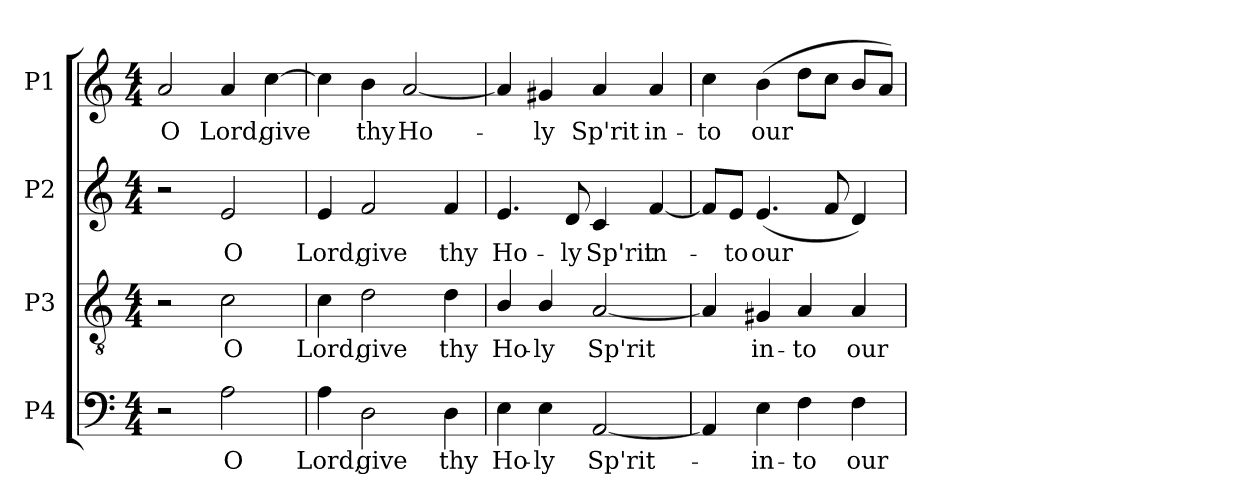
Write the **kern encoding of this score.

**kern	**text	**kern	**text	**kern	**text	**kern	**text
*part4	*part4	*part3	*part3	*part2	*part2	*part1	*part1
*staff4	*staff4	*staff3	*staff3	*staff2	*staff2	*staff1	*staff1
*I"P4	*	*I"P3	*	*I"P2	*	*I"P1	*
!!LO:PB:g=z
*clefF4	*	*clefGv2	*	*clefG2	*	*clefG2	*
*	*	*ITrd7c12	*	*	*	*	*
*k[]	*	*k[]	*	*k[]	*	*k[]	*
*C:	*	*C:	*	*C:	*	*C:	*
*M4/4	*	*M4/4	*	*M4/4	*	*M4/4	*
=1	=1	=1	=1	=1	=1	=1	=1
!	!	!	!	!	!	!	!LO:LY:b:color=#000000
2r	.	2r	.	2r	.	2ai/	O
!	!LO:LY:b:color=#000000	!	!	!	!	!	!
!	!	!	!LO:LY:b:color=#000000	!	!	!	!
!	!	!	!	!	!LO:LY:b:color=#000000	!	!
!	!	!	!	!	!	!	!LO:LY:b:color=#000000
2Ai\	O	2Ci\	O	2ei/	O	4ai/	Lord,
!	!	!	!	!	!	!	!LO:LY:b:color=#000000
.	.	.	.	.	.	[4cci\	give
=2	=2	=2	=2	=2	=2	=2	=2
!	!LO:LY:b:color=#000000	!	!	!	!	!	!
!	!	!	!LO:LY:b:color=#000000	!	!	!	!
!	!	!	!	!	!LO:LY:b:color=#000000	!	!
4Ai\	Lord,	4Ci\	Lord,	4ei/	Lord,	4cci\]	.
!	!LO:LY:b:color=#000000	!	!	!	!	!	!
!	!	!	!LO:LY:b:color=#000000	!	!	!	!
!	!	!	!	!	!LO:LY:b:color=#000000	!	!
!	!	!	!	!	!	!	!LO:LY:b:color=#000000
2Di\	give	2Di\	give	2fi/	give	4bi\	thy
!	!	!	!	!	!	!	!LO:LY:b:color=#000000
.	.	.	.	.	.	[2ai/	Ho-
!	!LO:LY:b:color=#000000	!	!	!	!	!	!
!	!	!	!LO:LY:b:color=#000000	!	!	!	!
!	!	!	!	!	!LO:LY:b:color=#000000	!	!
4Di\	thy	4Di\	thy	4fi/	thy	.	.
=3	=3	=3	=3	=3	=3	=3	=3
!	!LO:LY:b:color=#000000	!	!	!	!	!	!
!	!	!	!LO:LY:b:color=#000000	!	!	!	!
!	!	!	!	!	!LO:LY:b:color=#000000	!	!
4Ei\	Ho-	4BBi/	Ho-	4.ei/	Ho-	4ai/]	.
!	!LO:LY:b:color=#000000	!	!	!	!	!	!
!	!	!	!LO:LY:b:color=#000000	!	!	!	!
!	!	!	!	!	!	!	!LO:LY:b:color=#000000
4Ei\	-ly	4BBi/	-ly	.	.	4g#Xi/	-ly
!	!	!	!	!	!LO:LY:b:color=#000000	!	!
.	.	.	.	8di/	-ly	.	.
!	!LO:LY:b:color=#000000	!	!	!	!	!	!
!	!	!	!LO:LY:b:color=#000000	!	!	!	!
!	!	!	!	!	!LO:LY:b:color=#000000	!	!
!	!	!	!	!	!	!	!LO:LY:b:color=#000000
[2AAi/	Sp'rit-	[2AAi/	Sp'rit	4ci/	Sp'rit	4ai/	Sp'rit
!	!	!	!	!	!LO:LY:b:color=#000000	!	!
!	!	!	!	!	!	!	!LO:LY:b:color=#000000
.	.	.	.	[4fi/	in-	4ai/	in-
=4	=4	=4	=4	=4	=4	=4	=4
!	!	!	!	!	!	!	!LO:LY:b:color=#000000
4AAi/]	.	4AAi/]	.	8fi/L]	.	4cci\	-to
!	!	!	!	!	!LO:LY:b:color=#000000	!	!
.	.	.	.	8ei/J	-to	.	.
!	!LO:LY:b:color=#000000	!	!	!	!	!	!
!	!	!	!LO:LY:b:color=#000000	!	!	!	!
!	!	!	!	!	!LO:LY:b:color=#000000	!	!
!	!	!	!	!	!	!	!LO:LY:b:color=#000000
4Ei\	-in-	4GG#Xi/	in-	(4.ei/	our	(4bi\	our
!	!LO:LY:b:color=#000000	!	!	!	!	!	!
!	!	!	!LO:LY:b:color=#000000	!	!	!	!
4Fi\	-to	4AAi/	-to	.	.	8ddi\L	.
.	.	.	.	8fi/	.	8cci\J	.
!	!LO:LY:b:color=#000000	!	!	!	!	!	!
!	!	!	!LO:LY:b:color=#000000	!	!	!	!
4Fi\	our	4AAi/	our	4di/)	.	8bi/L	.
.	.	.	.	.	.	8ai/J)	.
=	=	=	=	=	=	=	=
*-	*-	*-	*-	*-	*-	*-	*-
